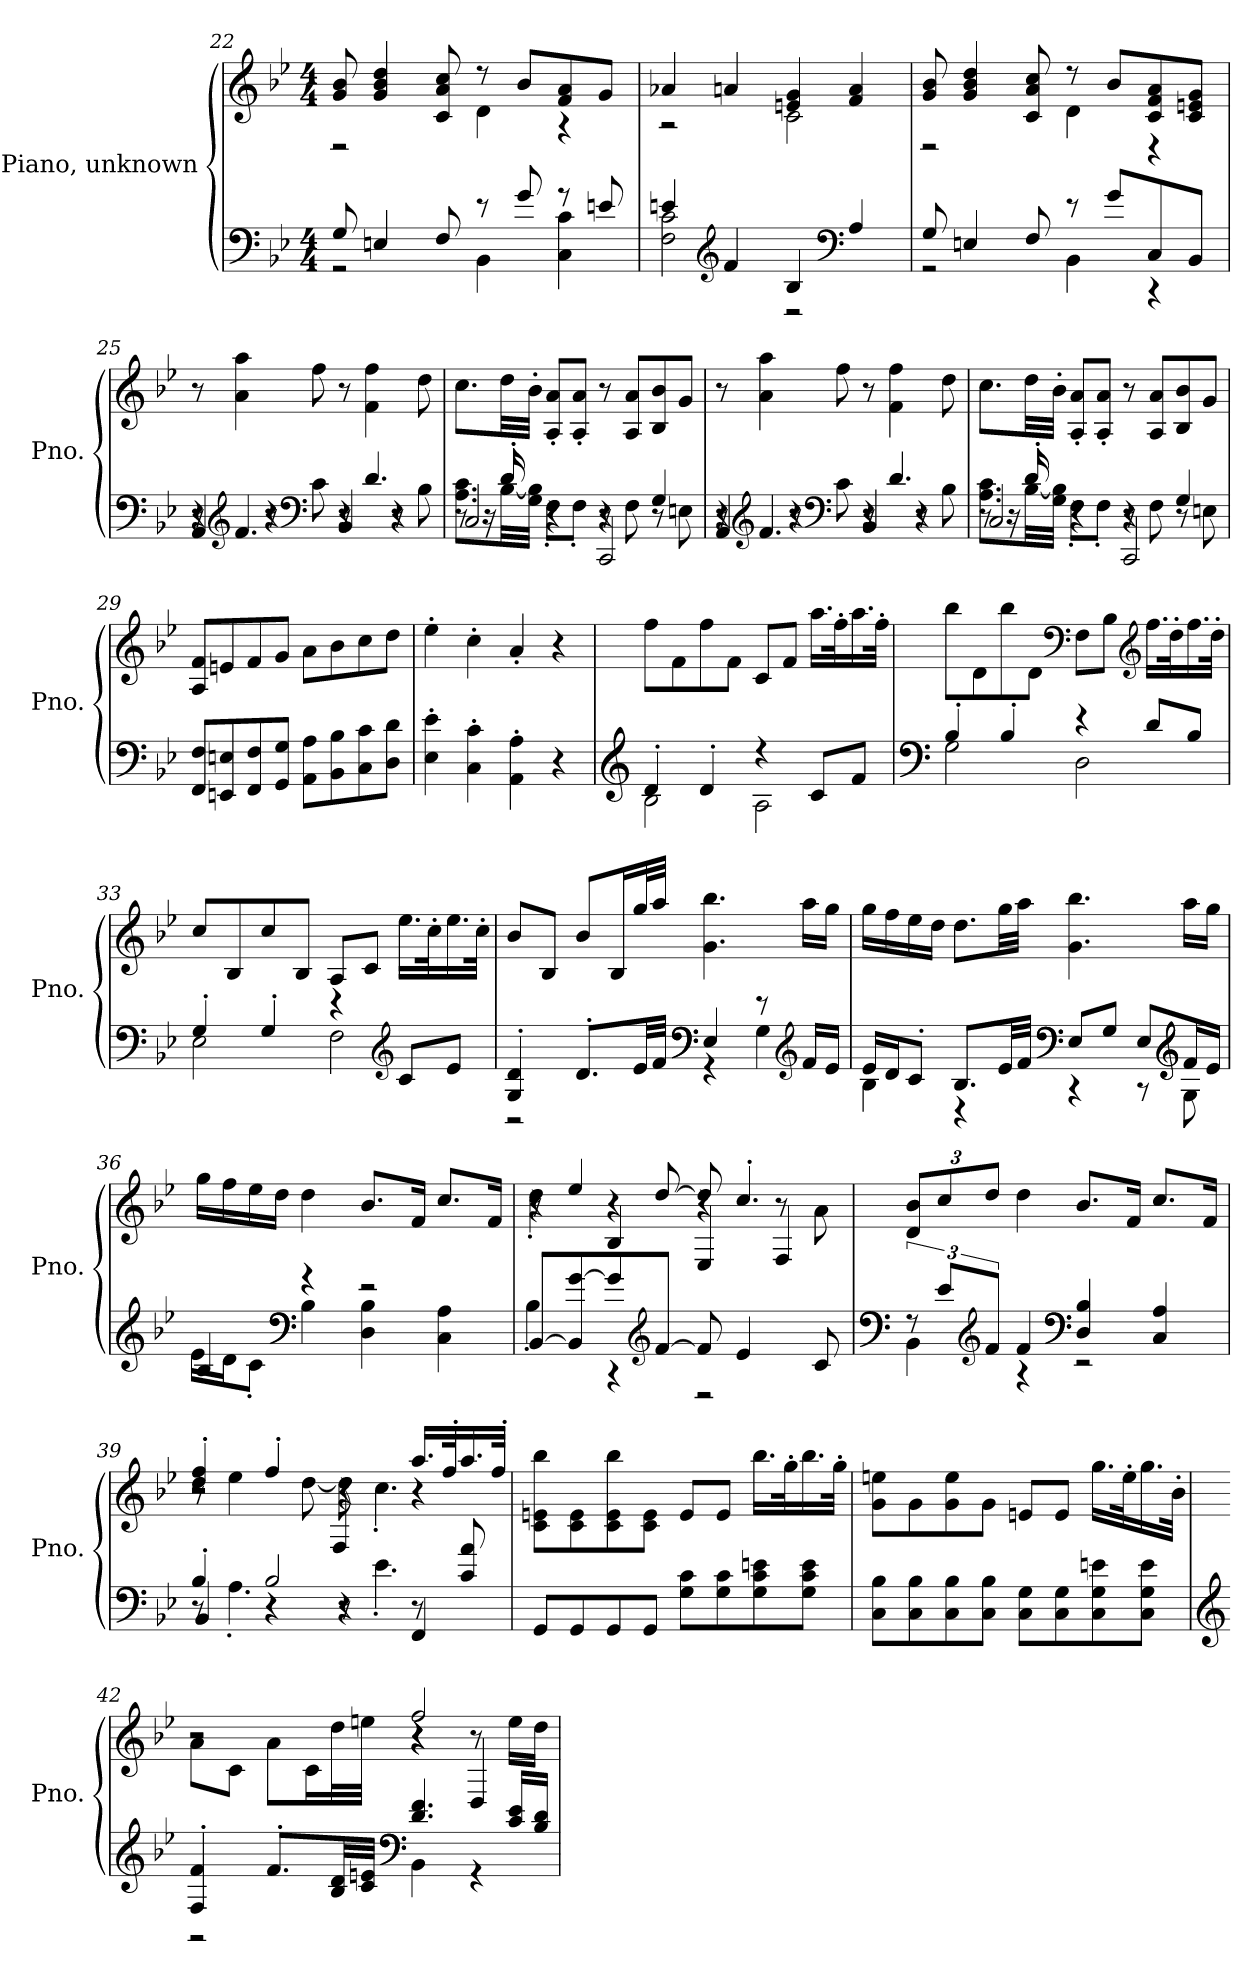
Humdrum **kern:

**kern	**kern
*part1	*part1
*staff2	*staff1
*I"Piano, unknown	*
*I'Pno.	*
!!LO:LB:g=z
*clefF4	*clefG2
*k[b-e-]	*k[b-e-]
*M4/4	*M4/4
=22	=22
*^	*^
8G/	2r	8g/ 8b-/	2r
4En/	.	4g/ 4b-/ 4dd/	.
8F/	.	8c/ 8a/ 8cc/	.
8r	4BB-\	8r	4d\
8g/	.	8b-/L	.
8r	4C\ 4c\	8f/ 8a/	4r
8en/	.	8g/J	.
=23	=23	=23	=23
4en/	2F\ 2c\	4a-X/	2r
*clefG2	*	*	*
4f/	.	4an/	.
4B-/	2r	4en/ 4g/	2c\
*clefF4	*	*	*
4A/	.	4f/ 4a/	.
=24	=24	=24	=24
8G/	2r	8g/ 8b-/	2r
4En/	.	4g/ 4b-/ 4dd/	.
8F/	.	8c/ 8a/ 8cc/	.
8r	4BB-\	8r	4d\
8g/L	.	8b-/L	.
8C/	4r	8c/ 8f/ 8a/	4r
8BB-/J	.	8c/ 8en/ 8g/J	.
*	*	*v	*v
=25	=25	=25
*	*^	*
8r	4r	4AA/	8r
*clefG2	*	*	*
4.f/	.	.	4a\ 4aa\
.	8r	4r	.
*clefF4	*	*	*
.	8c\	.	8ff\
8r	4r	4BB-/	8r
4.d/	.	.	4f\ 4ff\
.	8r	4r	.
.	8B-\	.	8dd\
!!LO:LB:g=z
=26	=26	=26	=26
8r	8.A\ 8.c\L	2C/	8.cc\L
16r	.	.	.
16d'/	[32B-\LL	.	32dd\LL
.	32G\ 32B-\]JJJ	.	32b-'\JJJ
4r	8F'\L	.	8A/' 8a/'L
.	8F'\J	.	8A/' 8a/'J
4r	8r	2CC/	8r
.	8F\	.	8A/ 8a/L
4G/	8r	.	8B-/ 8b-/
.	8En\	.	8g/J
=27	=27	=27	=27
8r	4r	4AA/	8r
*clefG2	*	*	*
4.f/	.	.	4a\ 4aa\
.	8r	4r	.
*clefF4	*	*	*
.	8c\	.	8ff\
8r	4r	4BB-/	8r
4.d/	.	.	4f\ 4ff\
.	8r	4r	.
.	8B-\	.	8dd\
=28	=28	=28	=28
8r	8.A\ 8.c\L	2C/	8.cc\L
16r	.	.	.
16d'/	[32B-\LL	.	32dd\LL
.	32G\ 32B-\]JJJ	.	32b-'\JJJ
4r	8F'\L	.	8A/' 8a/'L
.	8F'\J	.	8A/' 8a/'J
4r	8r	2CC/	8r
.	8F\	.	8A/ 8a/L
4G/	8r	.	8B-/ 8b-/
.	8En\	.	8g/J
*v	*v	*v	*
!!LO:LB:g=z
=29	=29
8FF/ 8F/L	8A/ 8f/L
8EEn/ 8En/	8en/
8FF/ 8F/	8f/
8GG/ 8G/J	8g/J
8AA\ 8A\L	8a\L
8BB-\ 8B-\	8b-\
8C\ 8c\	8cc\
8D\ 8d\J	8dd\J
=30	=30
4E-\' 4e-\'	4ee-'\
4C\' 4c\'	4cc'\
4AA\' 4A\'	4a'/
4r	4r
=31	=31
*clefG2	*
*^	*
4d'/	2B-\	8ff\L
.	.	8f\
4d'/	.	8ff\
.	.	8f\J
4r	2A\	8c/L
.	.	8f/J
8c/L	.	16.aa\LL
.	.	32ff'\K
8f/J	.	16.aa\
.	.	32ff'\JJk
=32	=32	=32
*clefF4	*	*
4B-'/	2G\	8bb-\L
.	.	8d\
4B-'/	.	8bb-\
.	.	8d\J
*	*	*clefF4
4r	2D\	8F\L
.	.	8B-\J
*	*	*clefG2
8d/L	.	16.ff\LL
.	.	32dd'\K
8B-/J	.	16.ff\
.	.	32dd'\JJk
!!LO:LB:g=z
=33	=33	=33
4G'/	2E-\	8cc/L
.	.	8B-/
4G'/	.	8cc/
.	.	8B-/J
4r	2F\	8A/L
.	.	8c/J
*clefG2	*	*
8c/L	.	16.ee-\LL
.	.	32cc'\K
8e-/J	.	16.ee-\
.	.	32cc'\JJk
=34	=34	=34
4G/' 4d/'	2r	8b-/L
.	.	8B-/J
8.d'/L	.	8b-/L
.	.	16B-/L
32e-/LL	.	32gg/L
32f/JJJ	.	32aa/JJJ
*clefF4	*	*
4E-/	4r	4.g\ 4.bb-\
8r	4G\	.
*clefG2	*	*
16f/LL	.	16aa\LL
16e-/JJ	.	16gg\JJ
=35	=35	=35
16e-/LL	4B-\	16gg\LL
16d/J	.	16ff\
8c'/J	.	16ee-\
.	.	16dd\JJ
8.B-/L	4r	8.dd\L
32e-/LL	.	32gg\LL
32f/JJJ	.	32aa\JJJ
*clefF4	*	*
8E-/L	4r	4.g\ 4.bb-\
8G/J	.	.
8E-/L	8r	.
*clefG2	*	*
16f/L	8G\	16aa\LL
16e-/JJ	.	16gg\JJ
!!LO:LB:g=z
=36	=36	=36
4B-/	16e-\LL	16gg\LL
.	16d\J	16ff\
.	8c'\J	16ee-\
.	.	16dd\JJ
*clefF4	*	*
4r	4B-\	4dd\
2r	4D\ 4B-\	8.b-/L
.	.	16f/Jk
.	4C\ 4A\	8.cc/L
.	.	16f/Jk
=37	=37	=37
*	*	*^
*	*	*	*^
[8BB-/L	4B-'\	8r	4dd'\	4r
8BB-/] [8g/	.	4ee-/	.	.
8g/]	4r	.	4r	4B-/
*clefG2	*	*	*	*
[8f/J	.	[8dd/	.	.
8f/]	2r	8dd/]	4r	4E-/
4e-/	.	4.cc'/	.	.
.	.	.	8r	4F/
8c/	.	.	8a\	.
*	*	*v	*v	*v
=38	=38	=38
*clefF4	*	*
*	*	*Xbrackettup
12r	4BB-\	12d/ 12b-/L
12e-/L	.	12cc/
*clefG2	*	*
12f/J	.	12dd/J
4f/	4r	4dd\
*clefF4	*	*
4D/ 4B-/	2r	8.b-/L
.	.	16f/Jk
4C/ 4A/	.	8.cc/L
.	.	16f/Jk
!!LO:PB:g=z
=39	=39	=39
*	*^	*^
*	*	*	*	*^
4B-'/	8r	4BB-/	4dd/' 4ff/'	8r	2r
.	4.A'\	.	.	4ee-\	.
2B-/	.	4r	4ff'/	.	.
.	.	.	.	[8dd\	.
.	8r	4r	4r	8dd\]	4F/
.	4.e-'\	.	.	4.cc'\	.
8r	.	4FF/	16.aa/LL	.	4r
.	.	.	32ff'/K	.	.
8c/ 8a/	.	.	16.aa/	.	.
.	.	.	32ff'/JJk	.	.
*v	*v	*v	*	*	*
*	*v	*v	*v
=40	=40
8GG/L	8c\ 8en\ 8bb-\L
8GG/	8c\ 8e\
8GG/	8c\ 8e\ 8bb-\
8GG/J	8c\ 8e\J
8G\ 8c\L	8e/L
8G\ 8c\	8e/J
8G\ 8c\ 8en\	16.bb-\LL
.	32gg'\K
8G\ 8c\ 8e\J	16.bb-\
.	32gg'\JJk
=41	=41
8C\ 8B-\L	8g\ 8een\L
8C\ 8B-\	8g\
8C\ 8B-\	8g\ 8ee\
8C\ 8B-\J	8g\J
8C\ 8G\L	8en/L
8C\ 8G\	8e/J
8C\ 8G\ 8en\	16.gg\LL
.	32ee'\K
8C\ 8G\ 8e\J	16.gg\
.	32b-'\JJk
!!LO:LB:g=z
=42	=42
*clefG2	*
*^	*^
*	*	*	*^
4F/' 4f/'	2r	2r	8a\L	2r
.	.	.	8c\J	.
8.f'/L	.	.	8a\L	.
.	.	.	16c\L	.
32B-/ 32d/LL	.	.	32dd\L	.
32c/ 32en/JJJ	.	.	32een\JJJ	.
*clefF4	*	*	*	*
4.d/ 4.f/	4BB-\	2ff/	4r	4r
.	4r	.	8r	4D/
16c/ 16e/LL	.	.	16ee\LL	.
16B-/ 16d/JJ	.	.	16dd\JJ	.
*v	*v	*	*	*
*	*v	*v	*v
=	=
*-	*-
